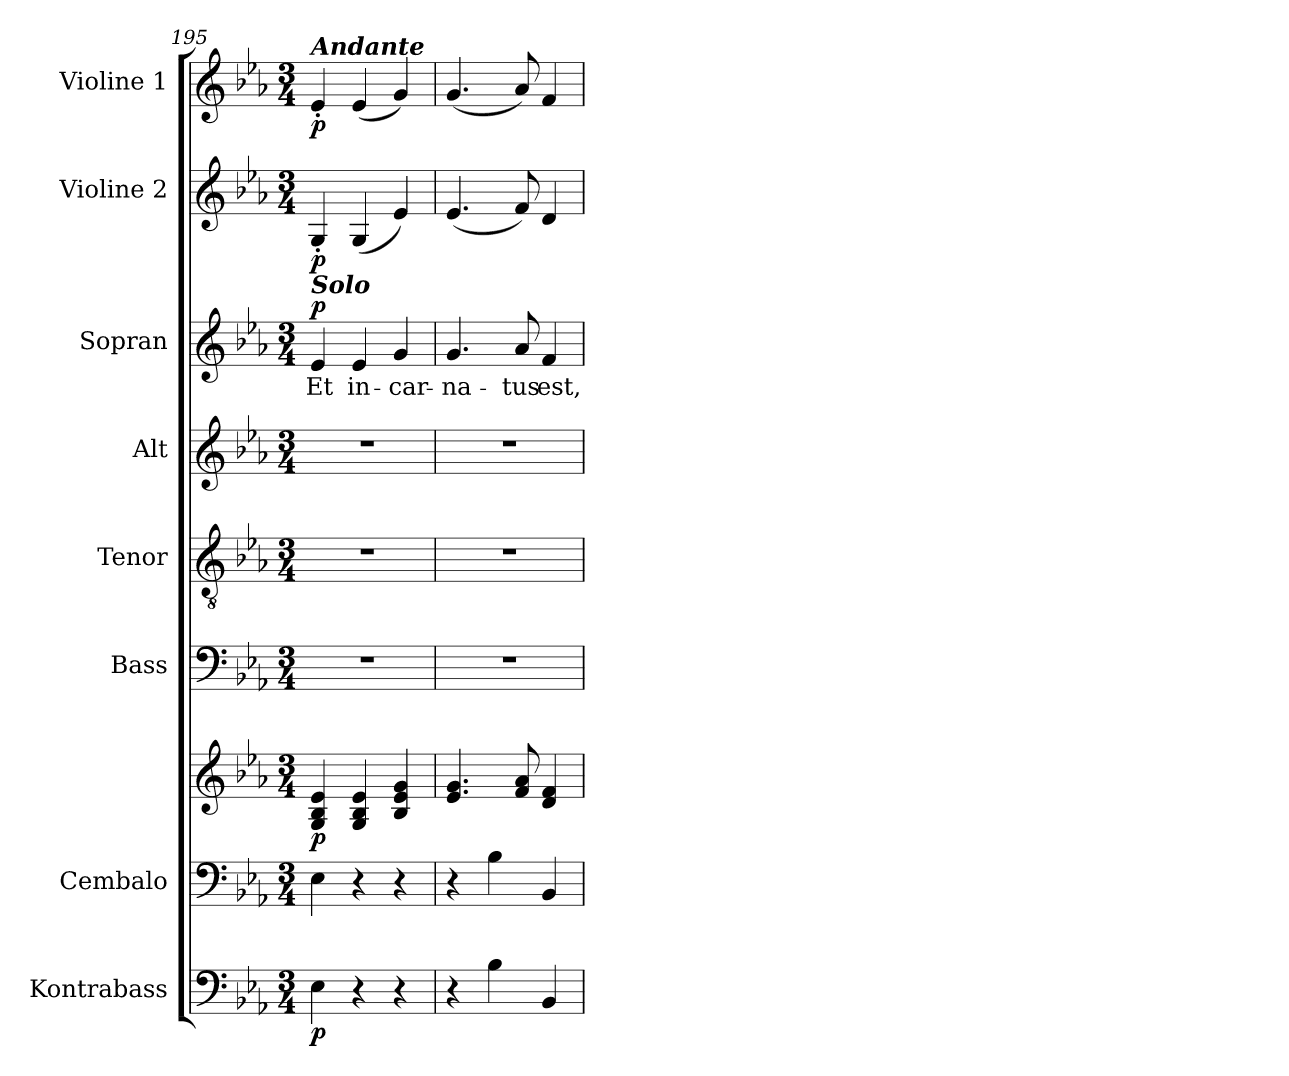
**kern	**dynam	**kern	**kern	**dynam	**kern	**kern	**kern	**kern	**text	**dynam	**kern	**dynam	**kern	**dynam
*part8	*part8	*part7	*part7	*part7	*part6	*part5	*part4	*part3	*part3	*part3	*part2	*part2	*part1	*part1
*staff9	*staff9	*staff8	*staff7	*staff7/8	*staff6	*staff5	*staff4	*staff3	*staff3	*staff3	*staff2	*staff2	*staff1	*staff1
*I"Kontrabass	*	*I"Cembalo	*	*	*I"Bass	*I"Tenor	*I"Alt	*I"Sopran	*	*	*I"Violine 2	*	*I"Violine 1	*
*I'Kb.	*	*I'Cemb.	*	*	*I'B.	*I'T.	*I'A.	*I'S.	*	*	*I'Vl. 2	*	*I'Vl. 1	*
!!LO:PB:g=z
*clefF4	*	*clefF4	*clefG2	*	*clefF4	*clefGv2	*clefG2	*clefG2	*	*	*clefG2	*	*clefG2	*
*ITrd7c12	*	*	*	*	*	*	*	*	*	*	*	*	*	*
*k[b-e-a-]	*	*k[b-e-a-]	*k[b-e-a-]	*	*k[b-e-a-]	*k[b-e-a-]	*k[b-e-a-]	*k[b-e-a-]	*	*	*k[b-e-a-]	*	*k[b-e-a-]	*
*E-:	*	*E-:	*E-:	*	*E-:	*E-:	*E-:	*E-:	*	*	*E-:	*	*E-:	*
*M3/4	*	*M3/4	*M3/4	*	*M3/4	*M3/4	*M3/4	*M3/4	*	*	*M3/4	*	*M3/4	*
=195	=195	=195	=195	=195	=195	=195	=195	=195	=195	=195	=195	=195	=195	=195
!	!	!	!	!	!	!	!	!	!	!	!	!	!LO:TX:a:Bi:t=Andante	!
!	!	!	!	!	!	!	!	!LO:TX:a:Bi:t=Solo	!	!	!	!	!	!
!	!LO:DY:b	!	!	!LO:DY:b	!	!	!	!	!LO:LY:b	!LO:DY:a	!	!LO:DY:b	!	!LO:DY:b
4EE-\	p	4E-\	4G/ 4B-/ 4e-/	p	2.r	2.r	2.r	4e-/	Et	p	4G'</	p	4e-'</	p
!	!	!	!	!	!	!	!	!	!LO:LY:b	!	!	!	!	!
4r	.	4r	4G/ 4B-/ 4e-/	.	.	.	.	4e-/	in-	.	(<4G/	.	(<4e-/	.
!	!	!	!	!	!	!	!	!	!LO:LY:b	!	!	!	!	!
4r	.	4r	4B-/ 4e-/ 4g/	.	.	.	.	4g/	-car-	.	4e-/)	.	4g/)	.
=196	=196	=196	=196	=196	=196	=196	=196	=196	=196	=196	=196	=196	=196	=196
!	!	!	!	!	!	!	!	!	!LO:LY:b	!	!	!	!	!
4r	.	4r	4.e-/ 4.g/	.	2.r	2.r	2.r	4.g/	-na-	.	(<4.e-/	.	(<4.g/	.
4BB-\	.	4B-\	.	.	.	.	.	.	.	.	.	.	.	.
!	!	!	!	!	!	!	!	!	!LO:LY:b	!	!	!	!	!
.	.	.	8f/ 8a-/	.	.	.	.	8a-/	-tus	.	8f/)	.	8a-/)	.
!	!	!	!	!	!	!	!	!	!LO:LY:b	!	!	!	!	!
4BBB-/	.	4BB-/	4d/ 4f/	.	.	.	.	4f/	est,	.	4d/	.	4f/	.
=	=	=	=	=	=	=	=	=	=	=	=	=	=	=
*-	*-	*-	*-	*-	*-	*-	*-	*-	*-	*-	*-	*-	*-	*-
